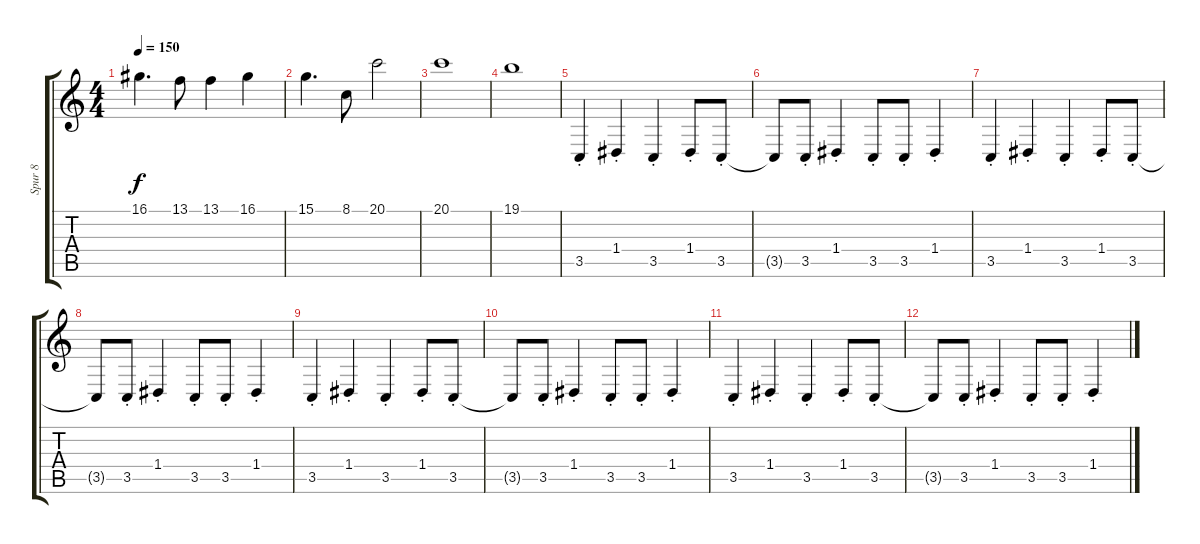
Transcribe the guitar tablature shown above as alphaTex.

\track ("Spur 8" "Spur 8") {instrument frenchhorn}
\staff {score tabs}
\tuning (E4 B3 G3 D3 A2 E2) {hide}
\ts (4 4)
\tempo 150
\clef g2
\ks c
16.1.4{d dy f} 13.1.8 13.1.4 16.1.4 |
15.1.4{d} 8.1.8 20.1.2 |
20.1.1 |
19.1.1 |
3.5{st}.4 1.4{st}.4 3.5{st}.4 1.4{st}.8 3.5{st}.8 |
3.5{t}.8 3.5{st}.8 1.4{st}.4 3.5{st}.8 3.5{st}.8 1.4{st}.4 |
3.5{st}.4 1.4{st}.4 3.5{st}.4 1.4{st}.8 3.5{st}.8 |
3.5{t}.8 3.5{st}.8 1.4{st}.4 3.5{st}.8 3.5{st}.8 1.4{st}.4 |
3.5{st}.4 1.4{st}.4 3.5{st}.4 1.4{st}.8 3.5{st}.8 |
3.5{t}.8 3.5{st}.8 1.4{st}.4 3.5{st}.8 3.5{st}.8 1.4{st}.4 |
3.5{st}.4 1.4{st}.4 3.5{st}.4 1.4{st}.8 3.5{st}.8 |
3.5{t}.8 3.5{st}.8 1.4{st}.4 3.5{st}.8 3.5{st}.8 1.4{st}.4
